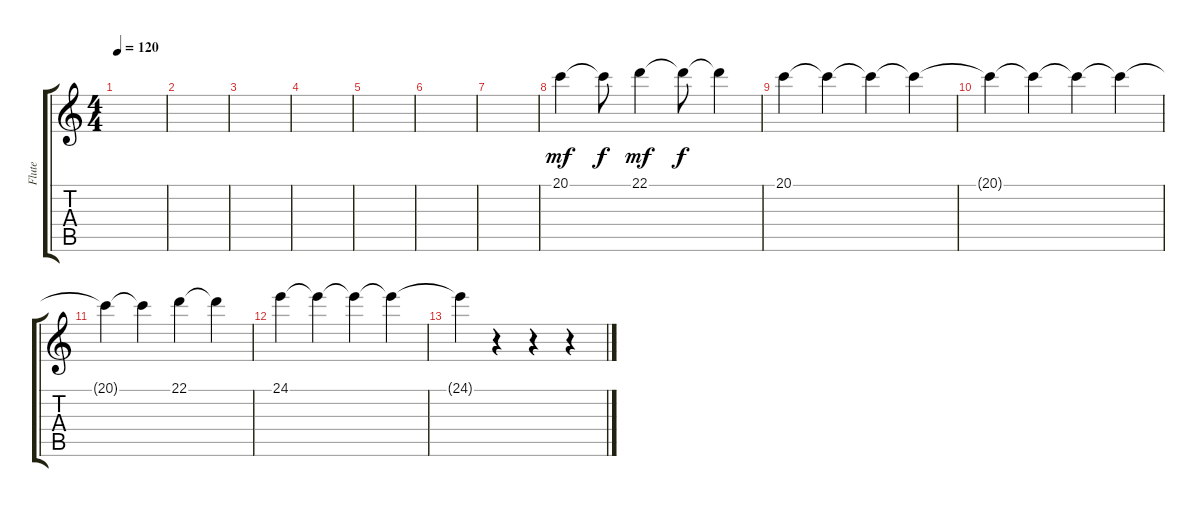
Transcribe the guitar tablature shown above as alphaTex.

\track ("Flute" "Flute") {instrument flute}
\staff {score tabs}
\tuning (E4 B3 G3 D3 A2 E2) {hide}
\ts (4 4)
\tempo 120
\clef g2
\ks c
|
|
|
|
|
|
|
20.1.4{dy mf} 20.1{t}.8{dy f} 22.1.4{dy mf} 22.1{t}.8{dy f} 22.1{t}.4 |
20.1.4 20.1{t}.4 20.1{t}.4 20.1{t}.4 |
20.1{t}.4 20.1{t}.4 20.1{t}.4 20.1{t}.4 |
20.1{t}.4 20.1{t}.4 22.1.4 22.1{t}.4 |
24.1.4 24.1{t}.4 24.1{t}.4 24.1{t}.4 |
24.1{t}.4 r.4 r.4 r.4
